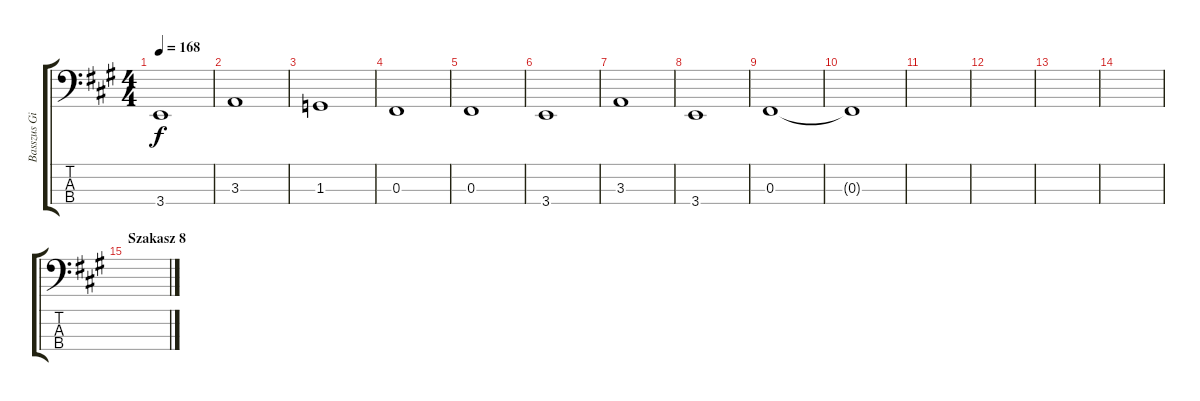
\track ("Basszus Gitár" "Basszus Gi") {instrument electricbassfinger}
\staff {score tabs}
\tuning (E2 B1 Gb1 Db1) {hide}
\ts (4 4)
\tempo 168
\clef f4
\ks f#minor
3.4.1{dy f} |
3.3.1 |
1.3.1 |
0.3.1 |
0.3.1 |
3.4.1 |
3.3.1 |
3.4.1 |
0.3.1 |
0.3{t}.1 |
|
|
|
|
\section ("" "Szakasz 8")
